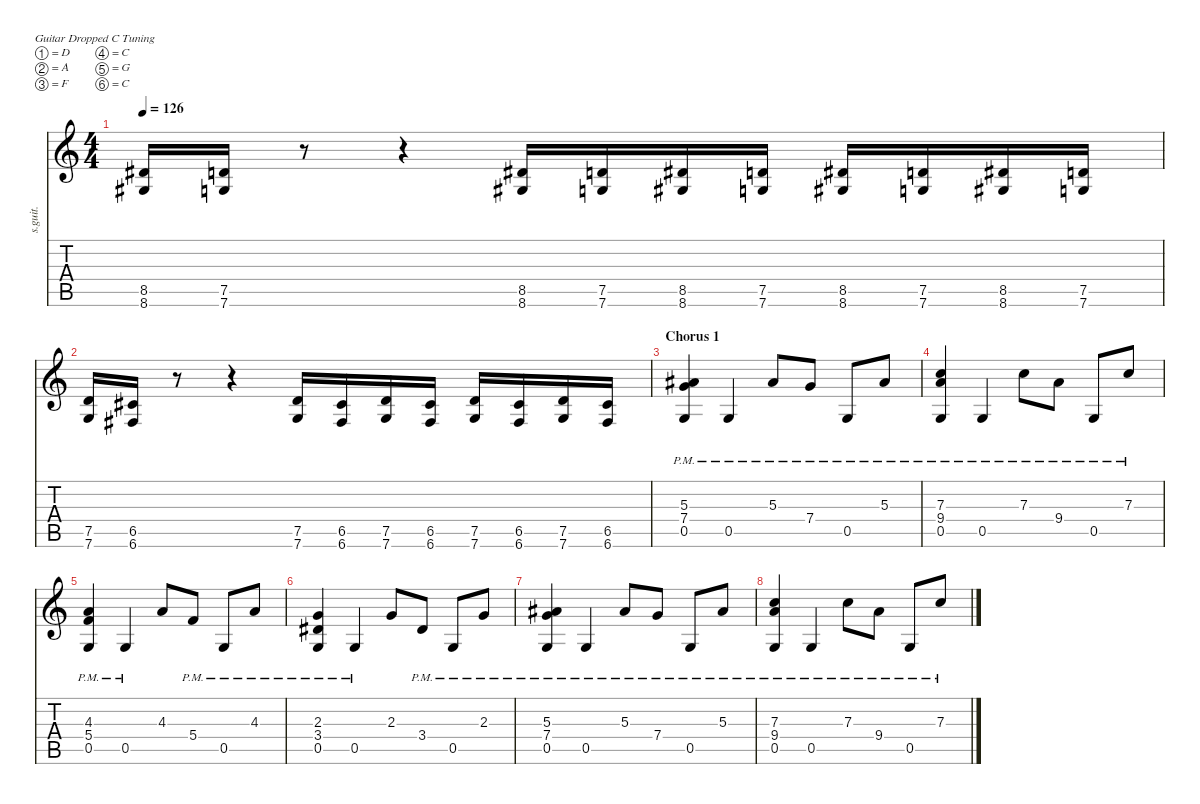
\defaultSystemsLayout 4
\hideDynamics
\bracketExtendMode nobrackets
\track ("Daron Malakian | Master" "s.guit.") {instrument distortionguitar}
\staff {score tabs}
\tuning (D4 A3 F3 C3 G2 C2)
\ts (4 4)
\tempo 126
\clef g2
\ks c
(8.5{acc #} 8.6{acc #}).16{lyrics (0 "") lyrics (1 "") lyrics (2 "") lyrics (3 "") lyrics (4 "") dy f} (7.5 7.6).16{lyrics (0 "") lyrics (1 "") lyrics (2 "") lyrics (3 "") lyrics (4 "")} r.8 r.4 (8.5{acc #} 8.6{acc #}).16{lyrics (0 "") lyrics (1 "") lyrics (2 "") lyrics (3 "") lyrics (4 "")} (7.5 7.6).16{lyrics (0 "") lyrics (1 "") lyrics (2 "") lyrics (3 "") lyrics (4 "")} (8.5{acc #} 8.6{acc #}).16{lyrics (0 "") lyrics (1 "") lyrics (2 "") lyrics (3 "") lyrics (4 "")} (7.5 7.6).16{lyrics (0 "") lyrics (1 "") lyrics (2 "") lyrics (3 "") lyrics (4 "")} (8.5{acc #} 8.6{acc #}).16{lyrics (0 "") lyrics (1 "") lyrics (2 "") lyrics (3 "") lyrics (4 "")} (7.5 7.6).16{lyrics (0 "") lyrics (1 "") lyrics (2 "") lyrics (3 "") lyrics (4 "")} (8.5{acc #} 8.6{acc #}).16{lyrics (0 "") lyrics (1 "") lyrics (2 "") lyrics (3 "") lyrics (4 "")} (7.5 7.6).16{lyrics (0 "") lyrics (1 "") lyrics (2 "") lyrics (3 "") lyrics (4 "")} |
(7.5 7.6).16{lyrics (0 "") lyrics (1 "") lyrics (2 "") lyrics (3 "") lyrics (4 "")} (6.5{acc #} 6.6{acc #}).16{lyrics (0 "") lyrics (1 "") lyrics (2 "") lyrics (3 "") lyrics (4 "")} r.8 r.4 (7.5 7.6).16{lyrics (0 "") lyrics (1 "") lyrics (2 "") lyrics (3 "") lyrics (4 "")} (6.5{acc #} 6.6{acc #}).16{lyrics (0 "") lyrics (1 "") lyrics (2 "") lyrics (3 "") lyrics (4 "")} (7.5 7.6).16{lyrics (0 "") lyrics (1 "") lyrics (2 "") lyrics (3 "") lyrics (4 "")} (6.5{acc #} 6.6{acc #}).16{lyrics (0 "") lyrics (1 "") lyrics (2 "") lyrics (3 "") lyrics (4 "")} (7.5 7.6).16{lyrics (0 "") lyrics (1 "") lyrics (2 "") lyrics (3 "") lyrics (4 "")} (6.5{acc #} 6.6{acc #}).16{lyrics (0 "") lyrics (1 "") lyrics (2 "") lyrics (3 "") lyrics (4 "")} (7.5 7.6).16{lyrics (0 "") lyrics (1 "") lyrics (2 "") lyrics (3 "") lyrics (4 "")} (6.5{acc #} 6.6{acc #}).16{lyrics (0 "") lyrics (1 "") lyrics (2 "") lyrics (3 "") lyrics (4 "")} |
\section ("" "Chorus 1")
(5.3{pm acc #} 7.4{pm} 0.5{pm}).4{lyrics (0 "") lyrics (1 "") lyrics (2 "") lyrics (3 "") lyrics (4 "")} 0.5{pm}.4{lyrics (0 "") lyrics (1 "") lyrics (2 "") lyrics (3 "") lyrics (4 "")} 5.3{pm acc #}.8{lyrics (0 "") lyrics (1 "") lyrics (2 "") lyrics (3 "") lyrics (4 "")} 7.4{pm}.8{lyrics (0 "") lyrics (1 "") lyrics (2 "") lyrics (3 "") lyrics (4 "")} 0.5{pm}.8{lyrics (0 "") lyrics (1 "") lyrics (2 "") lyrics (3 "") lyrics (4 "")} 5.3{pm acc #}.8{lyrics (0 "") lyrics (1 "") lyrics (2 "") lyrics (3 "") lyrics (4 "")} |
(7.3{pm} 9.4{pm} 0.5{pm}).4{lyrics (0 "") lyrics (1 "") lyrics (2 "") lyrics (3 "") lyrics (4 "")} 0.5{pm}.4{lyrics (0 "") lyrics (1 "") lyrics (2 "") lyrics (3 "") lyrics (4 "")} 7.3{pm}.8{lyrics (0 "") lyrics (1 "") lyrics (2 "") lyrics (3 "") lyrics (4 "")} 9.4{pm}.8{lyrics (0 "") lyrics (1 "") lyrics (2 "") lyrics (3 "") lyrics (4 "")} 0.5{pm}.8{lyrics (0 "") lyrics (1 "") lyrics (2 "") lyrics (3 "") lyrics (4 "")} 7.3{pm}.8{lyrics (0 "") lyrics (1 "") lyrics (2 "") lyrics (3 "") lyrics (4 "")} |
(4.3{pm} 5.4{pm} 0.5{pm}).4{lyrics (0 "") lyrics (1 "") lyrics (2 "") lyrics (3 "") lyrics (4 "")} 0.5{pm}.4{lyrics (0 "") lyrics (1 "") lyrics (2 "") lyrics (3 "") lyrics (4 "")} 4.3.8{lyrics (0 "") lyrics (1 "") lyrics (2 "") lyrics (3 "") lyrics (4 "")} 5.4{pm}.8{lyrics (0 "") lyrics (1 "") lyrics (2 "") lyrics (3 "") lyrics (4 "")} 0.5{pm}.8{lyrics (0 "") lyrics (1 "") lyrics (2 "") lyrics (3 "") lyrics (4 "")} 4.3{pm}.8{lyrics (0 "") lyrics (1 "") lyrics (2 "") lyrics (3 "") lyrics (4 "")} |
(2.3{pm} 3.4{pm acc #} 0.5{pm}).4{lyrics (0 "") lyrics (1 "") lyrics (2 "") lyrics (3 "") lyrics (4 "")} 0.5{pm}.4{lyrics (0 "") lyrics (1 "") lyrics (2 "") lyrics (3 "") lyrics (4 "")} 2.3.8{lyrics (0 "") lyrics (1 "") lyrics (2 "") lyrics (3 "") lyrics (4 "")} 3.4{pm acc #}.8{lyrics (0 "") lyrics (1 "") lyrics (2 "") lyrics (3 "") lyrics (4 "")} 0.5{pm}.8{lyrics (0 "") lyrics (1 "") lyrics (2 "") lyrics (3 "") lyrics (4 "")} 2.3{pm}.8{lyrics (0 "") lyrics (1 "") lyrics (2 "") lyrics (3 "") lyrics (4 "")} |
(5.3{pm acc #} 7.4{pm} 0.5{pm}).4{lyrics (0 "") lyrics (1 "") lyrics (2 "") lyrics (3 "") lyrics (4 "")} 0.5{pm}.4{lyrics (0 "") lyrics (1 "") lyrics (2 "") lyrics (3 "") lyrics (4 "")} 5.3{pm acc #}.8{lyrics (0 "") lyrics (1 "") lyrics (2 "") lyrics (3 "") lyrics (4 "")} 7.4{pm}.8{lyrics (0 "") lyrics (1 "") lyrics (2 "") lyrics (3 "") lyrics (4 "")} 0.5{pm}.8{lyrics (0 "") lyrics (1 "") lyrics (2 "") lyrics (3 "") lyrics (4 "")} 5.3{pm acc #}.8{lyrics (0 "") lyrics (1 "") lyrics (2 "") lyrics (3 "") lyrics (4 "")} |
(7.3{pm} 9.4{pm} 0.5{pm}).4{lyrics (0 "") lyrics (1 "") lyrics (2 "") lyrics (3 "") lyrics (4 "")} 0.5{pm}.4{lyrics (0 "") lyrics (1 "") lyrics (2 "") lyrics (3 "") lyrics (4 "")} 7.3{pm}.8{lyrics (0 "") lyrics (1 "") lyrics (2 "") lyrics (3 "") lyrics (4 "")} 9.4{pm}.8{lyrics (0 "") lyrics (1 "") lyrics (2 "") lyrics (3 "") lyrics (4 "")} 0.5{pm}.8{lyrics (0 "") lyrics (1 "") lyrics (2 "") lyrics (3 "") lyrics (4 "")} 7.3{pm}.8{lyrics (0 "") lyrics (1 "") lyrics (2 "") lyrics (3 "") lyrics (4 "")}
